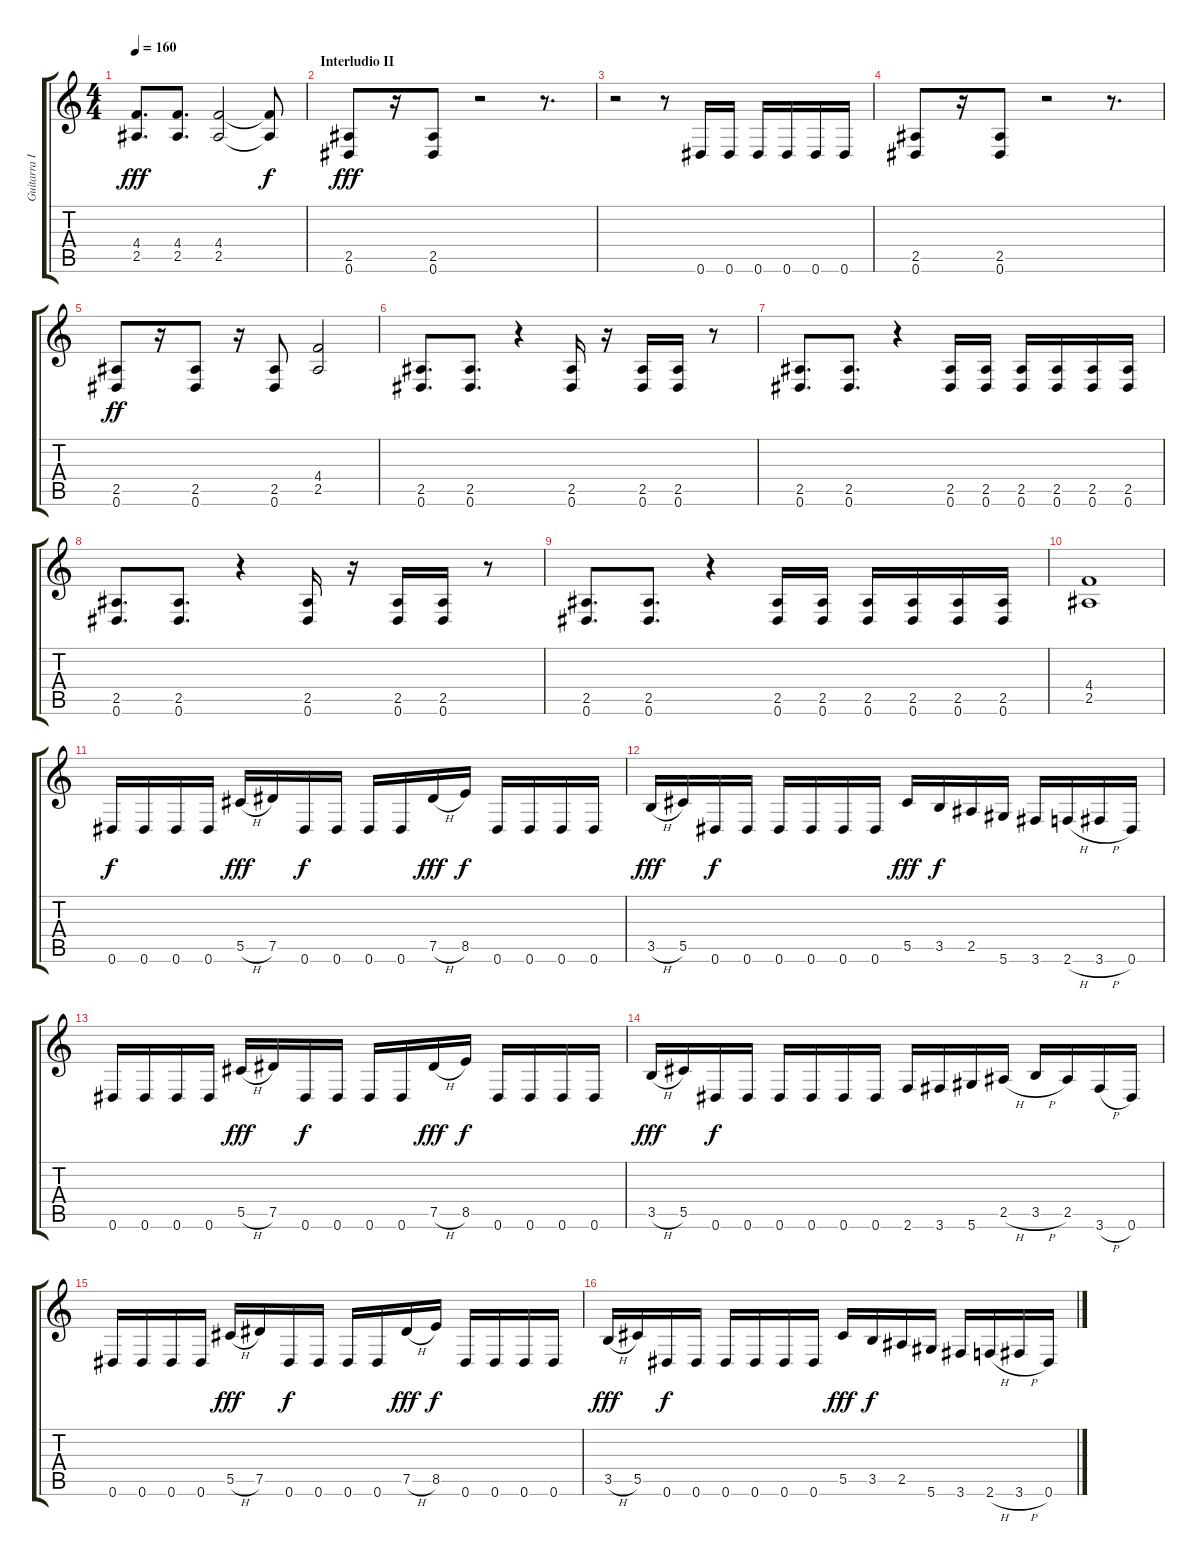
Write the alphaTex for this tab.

\track ("Guitarra I" "Guitarra I") {instrument distortionguitar}
\staff {score tabs}
\tuning (Eb4 Bb3 Gb3 Db3 Ab2 Eb2) {hide}
\ts (4 4)
\tempo 160
\clef g2
\ks c
(4.4 2.5).8{d dy fff} (4.4 2.5).8{d} (4.4 2.5).2 (4.4{t} 2.5{t}).8{dy f} |
\section ("" "Interludio II")
(2.5 0.6).8{dy fff} r.16 (2.5 0.6).8 r.2 r.8{d} |
r.2 r.8 0.6.16 0.6.16 0.6.16 0.6.16 0.6.16 0.6.16 |
(2.5 0.6).8 r.16 (2.5 0.6).8 r.2 r.8{d} |
(2.5 0.6).8{dy ff} r.16 (2.5 0.6).8 r.16 (2.5 0.6).8 (4.4 2.5).2 |
(2.5 0.6).8{d} (2.5 0.6).8{d} r.4 (2.5 0.6).16 r.16 (2.5 0.6).16 (2.5 0.6).16 r.8 |
(2.5 0.6).8{d} (2.5 0.6).8{d} r.4 (2.5 0.6).16 (2.5 0.6).16 (2.5 0.6).16 (2.5 0.6).16 (2.5 0.6).16 (2.5 0.6).16 |
(2.5 0.6).8{d} (2.5 0.6).8{d} r.4 (2.5 0.6).16 r.16 (2.5 0.6).16 (2.5 0.6).16 r.8 |
(2.5 0.6).8{d} (2.5 0.6).8{d} r.4 (2.5 0.6).16 (2.5 0.6).16 (2.5 0.6).16 (2.5 0.6).16 (2.5 0.6).16 (2.5 0.6).16 |
(4.4 2.5).1 |
0.6.16{dy f} 0.6.16 0.6.16 0.6.16 5.5{h}.16{dy fff} 7.5.16 0.6.16{dy f} 0.6.16 0.6.16 0.6.16 7.5{h}.16{dy fff} 8.5.16{dy f} 0.6.16 0.6.16 0.6.16 0.6.16 |
3.5{h}.16{dy fff} 5.5.16 0.6.16{dy f} 0.6.16 0.6.16 0.6.16 0.6.16 0.6.16 5.5.16{dy fff} 3.5.16{dy f} 2.5.16 5.6.16 3.6.16 2.6{h}.16 3.6{h}.16 0.6.16 |
0.6.16 0.6.16 0.6.16 0.6.16 5.5{h}.16{dy fff} 7.5.16 0.6.16{dy f} 0.6.16 0.6.16 0.6.16 7.5{h}.16{dy fff} 8.5.16{dy f} 0.6.16 0.6.16 0.6.16 0.6.16 |
3.5{h}.16{dy fff} 5.5.16 0.6.16{dy f} 0.6.16 0.6.16 0.6.16 0.6.16 0.6.16 2.6.16 3.6.16 5.6.16 2.5{h}.16 3.5{h}.16 2.5.16 3.6{h}.16 0.6.16 |
0.6.16 0.6.16 0.6.16 0.6.16 5.5{h}.16{dy fff} 7.5.16 0.6.16{dy f} 0.6.16 0.6.16 0.6.16 7.5{h}.16{dy fff} 8.5.16{dy f} 0.6.16 0.6.16 0.6.16 0.6.16 |
3.5{h}.16{dy fff} 5.5.16 0.6.16{dy f} 0.6.16 0.6.16 0.6.16 0.6.16 0.6.16 5.5.16{dy fff} 3.5.16{dy f} 2.5.16 5.6.16 3.6.16 2.6{h}.16 3.6{h}.16 0.6.16
